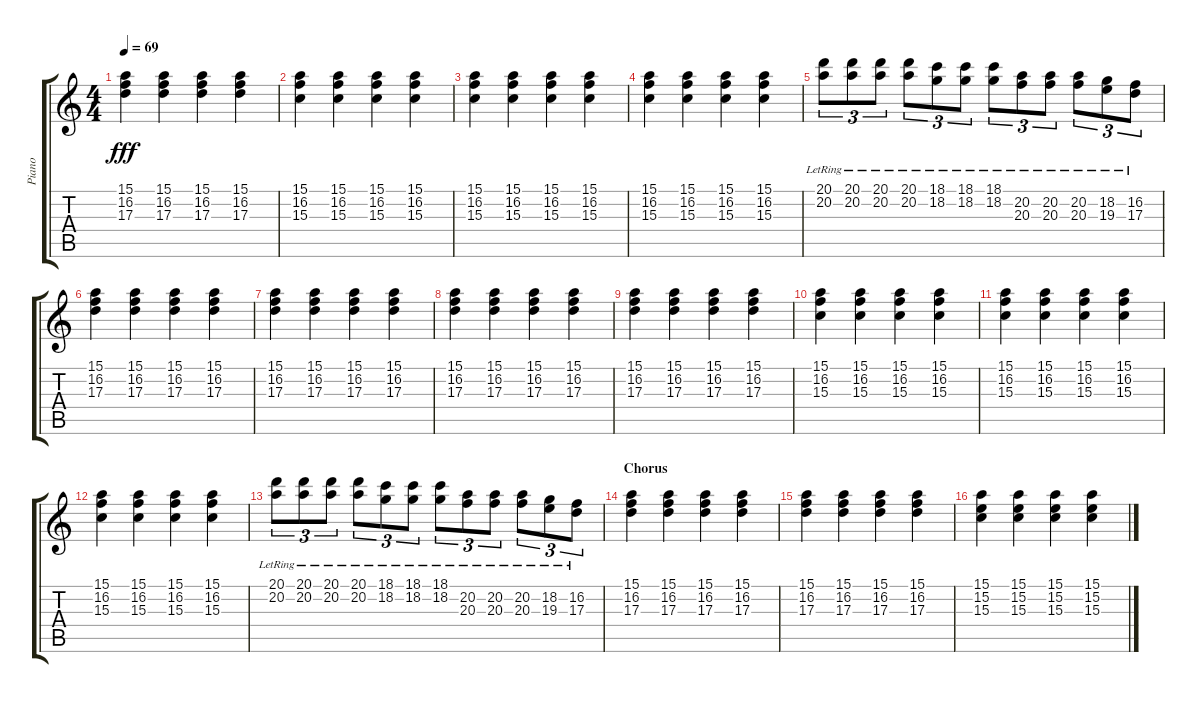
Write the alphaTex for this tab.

\track ("Piano" "Piano") {instrument acousticgrandpiano}
\staff {score tabs}
\tuning (Gb4 Db4 A3 E3 B2 Gb2) {hide}
\ts (4 4)
\tempo 69
\clef g2
\ks c
(15.1 16.2 17.3).4{dy fff} (15.1 16.2 17.3).4 (15.1 16.2 17.3).4 (15.1 16.2 17.3).4 |
(15.1 16.2 15.3).4 (15.1 16.2 15.3).4 (15.1 16.2 15.3).4 (15.1 16.2 15.3).4 |
(15.1 16.2 15.3).4 (15.1 16.2 15.3).4 (15.1 16.2 15.3).4 (15.1 16.2 15.3).4 |
(15.1 16.2 15.3).4 (15.1 16.2 15.3).4 (15.1 16.2 15.3).4 (15.1 16.2 15.3).4 |
(20.1{lr} 20.2).8{tu (3 2)} (20.1{lr} 20.2).8{tu (3 2)} (20.1{lr} 20.2).8{tu (3 2)} (20.1{lr} 20.2).8{tu (3 2)} (18.1{lr} 18.2).8{tu (3 2)} (18.1{lr} 18.2).8{tu (3 2)} (18.1{lr} 18.2).8{tu (3 2)} (20.2{lr} 20.3).8{tu (3 2)} (20.2{lr} 20.3).8{tu (3 2)} (20.2{lr} 20.3).8{tu (3 2)} (18.2{lr} 19.3).8{tu (3 2)} (16.2{lr} 17.3).8{tu (3 2)} |
(15.1 16.2 17.3).4 (15.1 16.2 17.3).4 (15.1 16.2 17.3).4 (15.1 16.2 17.3).4 |
(15.1 16.2 17.3).4 (15.1 16.2 17.3).4 (15.1 16.2 17.3).4 (15.1 16.2 17.3).4 |
(15.1 16.2 17.3).4 (15.1 16.2 17.3).4 (15.1 16.2 17.3).4 (15.1 16.2 17.3).4 |
(15.1 16.2 17.3).4 (15.1 16.2 17.3).4 (15.1 16.2 17.3).4 (15.1 16.2 17.3).4 |
(15.1 16.2 15.3).4 (15.1 16.2 15.3).4 (15.1 16.2 15.3).4 (15.1 16.2 15.3).4 |
(15.1 16.2 15.3).4 (15.1 16.2 15.3).4 (15.1 16.2 15.3).4 (15.1 16.2 15.3).4 |
(15.1 16.2 15.3).4 (15.1 16.2 15.3).4 (15.1 16.2 15.3).4 (15.1 16.2 15.3).4 |
(20.1{lr} 20.2).8{tu (3 2)} (20.1{lr} 20.2).8{tu (3 2)} (20.1{lr} 20.2).8{tu (3 2)} (20.1{lr} 20.2).8{tu (3 2)} (18.1{lr} 18.2).8{tu (3 2)} (18.1{lr} 18.2).8{tu (3 2)} (18.1{lr} 18.2).8{tu (3 2)} (20.2{lr} 20.3).8{tu (3 2)} (20.2{lr} 20.3).8{tu (3 2)} (20.2{lr} 20.3).8{tu (3 2)} (18.2{lr} 19.3).8{tu (3 2)} (16.2{lr} 17.3).8{tu (3 2)} |
\section ("" "Chorus")
(15.1 16.2 17.3).4 (15.1 16.2 17.3).4 (15.1 16.2 17.3).4 (15.1 16.2 17.3).4 |
(15.1 16.2 17.3).4 (15.1 16.2 17.3).4 (15.1 16.2 17.3).4 (15.1 16.2 17.3).4 |
(15.1 15.2 15.3).4 (15.1 15.2 15.3).4 (15.1 15.2 15.3).4 (15.1 15.2 15.3).4
